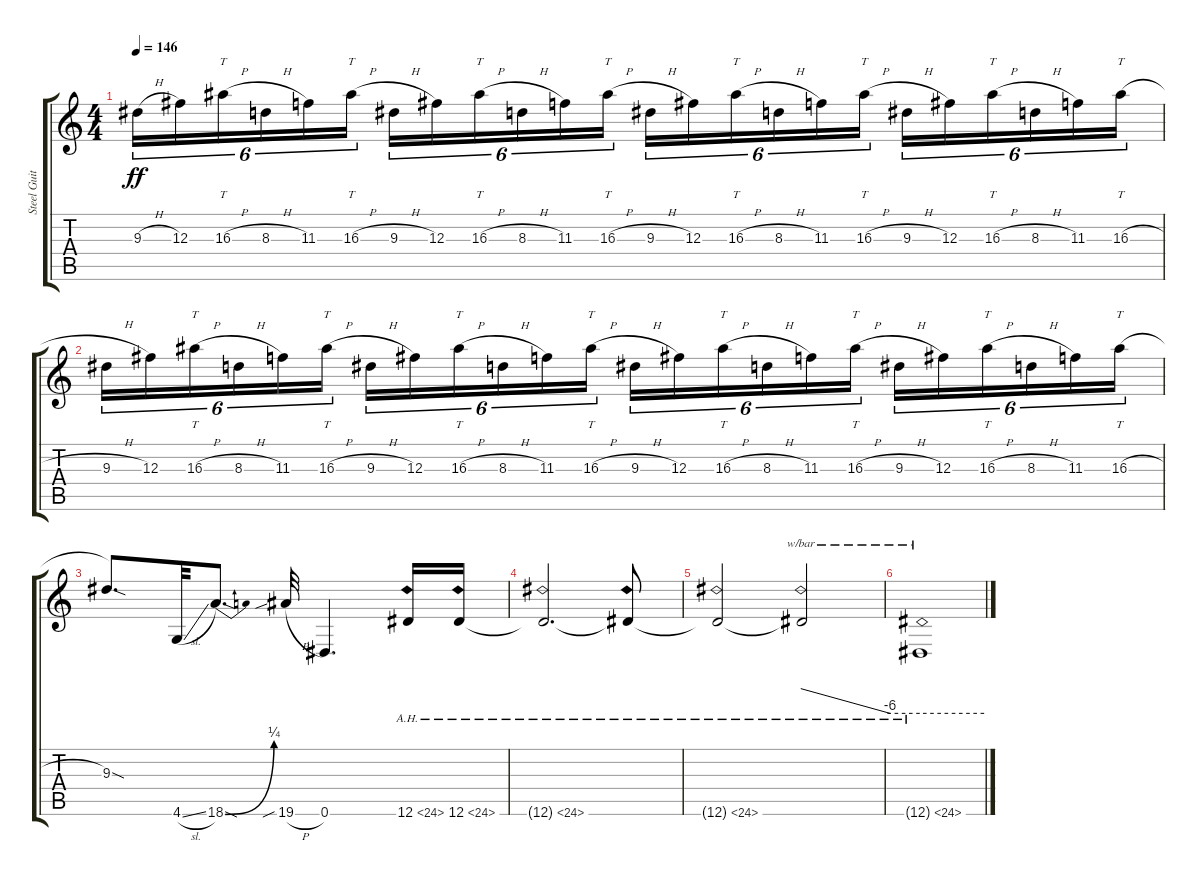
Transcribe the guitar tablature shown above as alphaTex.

\track ("Steel Guitar" "Steel Guit") {instrument acousticguitarsteel}
\staff {score tabs}
\tuning (Eb4 Bb3 Gb3 Db3 Ab2 Eb2) {hide}
\ts (4 4)
\tempo 146
\clef g2
\ks c
9.3{h}.16{tu (6 4) dy ff} 12.3.16{tu (6 4)} 16.3{h}.16{tt tu (6 4)} 8.3{h}.16{tu (6 4)} 11.3.16{tu (6 4)} 16.3{h}.16{tt tu (6 4)} 9.3{h}.16{tu (6 4)} 12.3.16{tu (6 4)} 16.3{h}.16{tt tu (6 4)} 8.3{h}.16{tu (6 4)} 11.3.16{tu (6 4)} 16.3{h}.16{tt tu (6 4)} 9.3{h}.16{tu (6 4)} 12.3.16{tu (6 4)} 16.3{h}.16{tt tu (6 4)} 8.3{h}.16{tu (6 4)} 11.3.16{tu (6 4)} 16.3{h}.16{tt tu (6 4)} 9.3{h}.16{tu (6 4)} 12.3.16{tu (6 4)} 16.3{h}.16{tt tu (6 4)} 8.3{h}.16{tu (6 4)} 11.3.16{tu (6 4)} 16.3{h}.16{tt tu (6 4)} |
9.3{h}.16{tu (6 4)} 12.3.16{tu (6 4)} 16.3{h}.16{tt tu (6 4)} 8.3{h}.16{tu (6 4)} 11.3.16{tu (6 4)} 16.3{h}.16{tt tu (6 4)} 9.3{h}.16{tu (6 4)} 12.3.16{tu (6 4)} 16.3{h}.16{tt tu (6 4)} 8.3{h}.16{tu (6 4)} 11.3.16{tu (6 4)} 16.3{h}.16{tt tu (6 4)} 9.3{h}.16{tu (6 4)} 12.3.16{tu (6 4)} 16.3{h}.16{tt tu (6 4)} 8.3{h}.16{tu (6 4)} 11.3.16{tu (6 4)} 16.3{h}.16{tt tu (6 4)} 9.3{h}.16{tu (6 4)} 12.3.16{tu (6 4)} 16.3{h}.16{tt tu (6 4)} 8.3{h}.16{tu (6 4)} 11.3.16{tu (6 4)} 16.3{h}.16{tt tu (6 4)} |
9.3{sod}.8{d} 4.6{sl}.32 18.6{be (bend 0 0 60 1) sod}.8{d} 19.6{sib h}.32 0.6.4{d} 12.6{ah 12}.16 12.6{ah 12}.16 |
12.6{ah 12 t}.2{d} 12.6{ah 12 t}.8 |
12.6{ah 12 t}.2 12.6{ah 12 t}.2{tbe (custom default 0 0 45 -24 60 -24)} |
12.6{ah 12 t}.1{tbe (hold default 0 -24 60 -24)}
